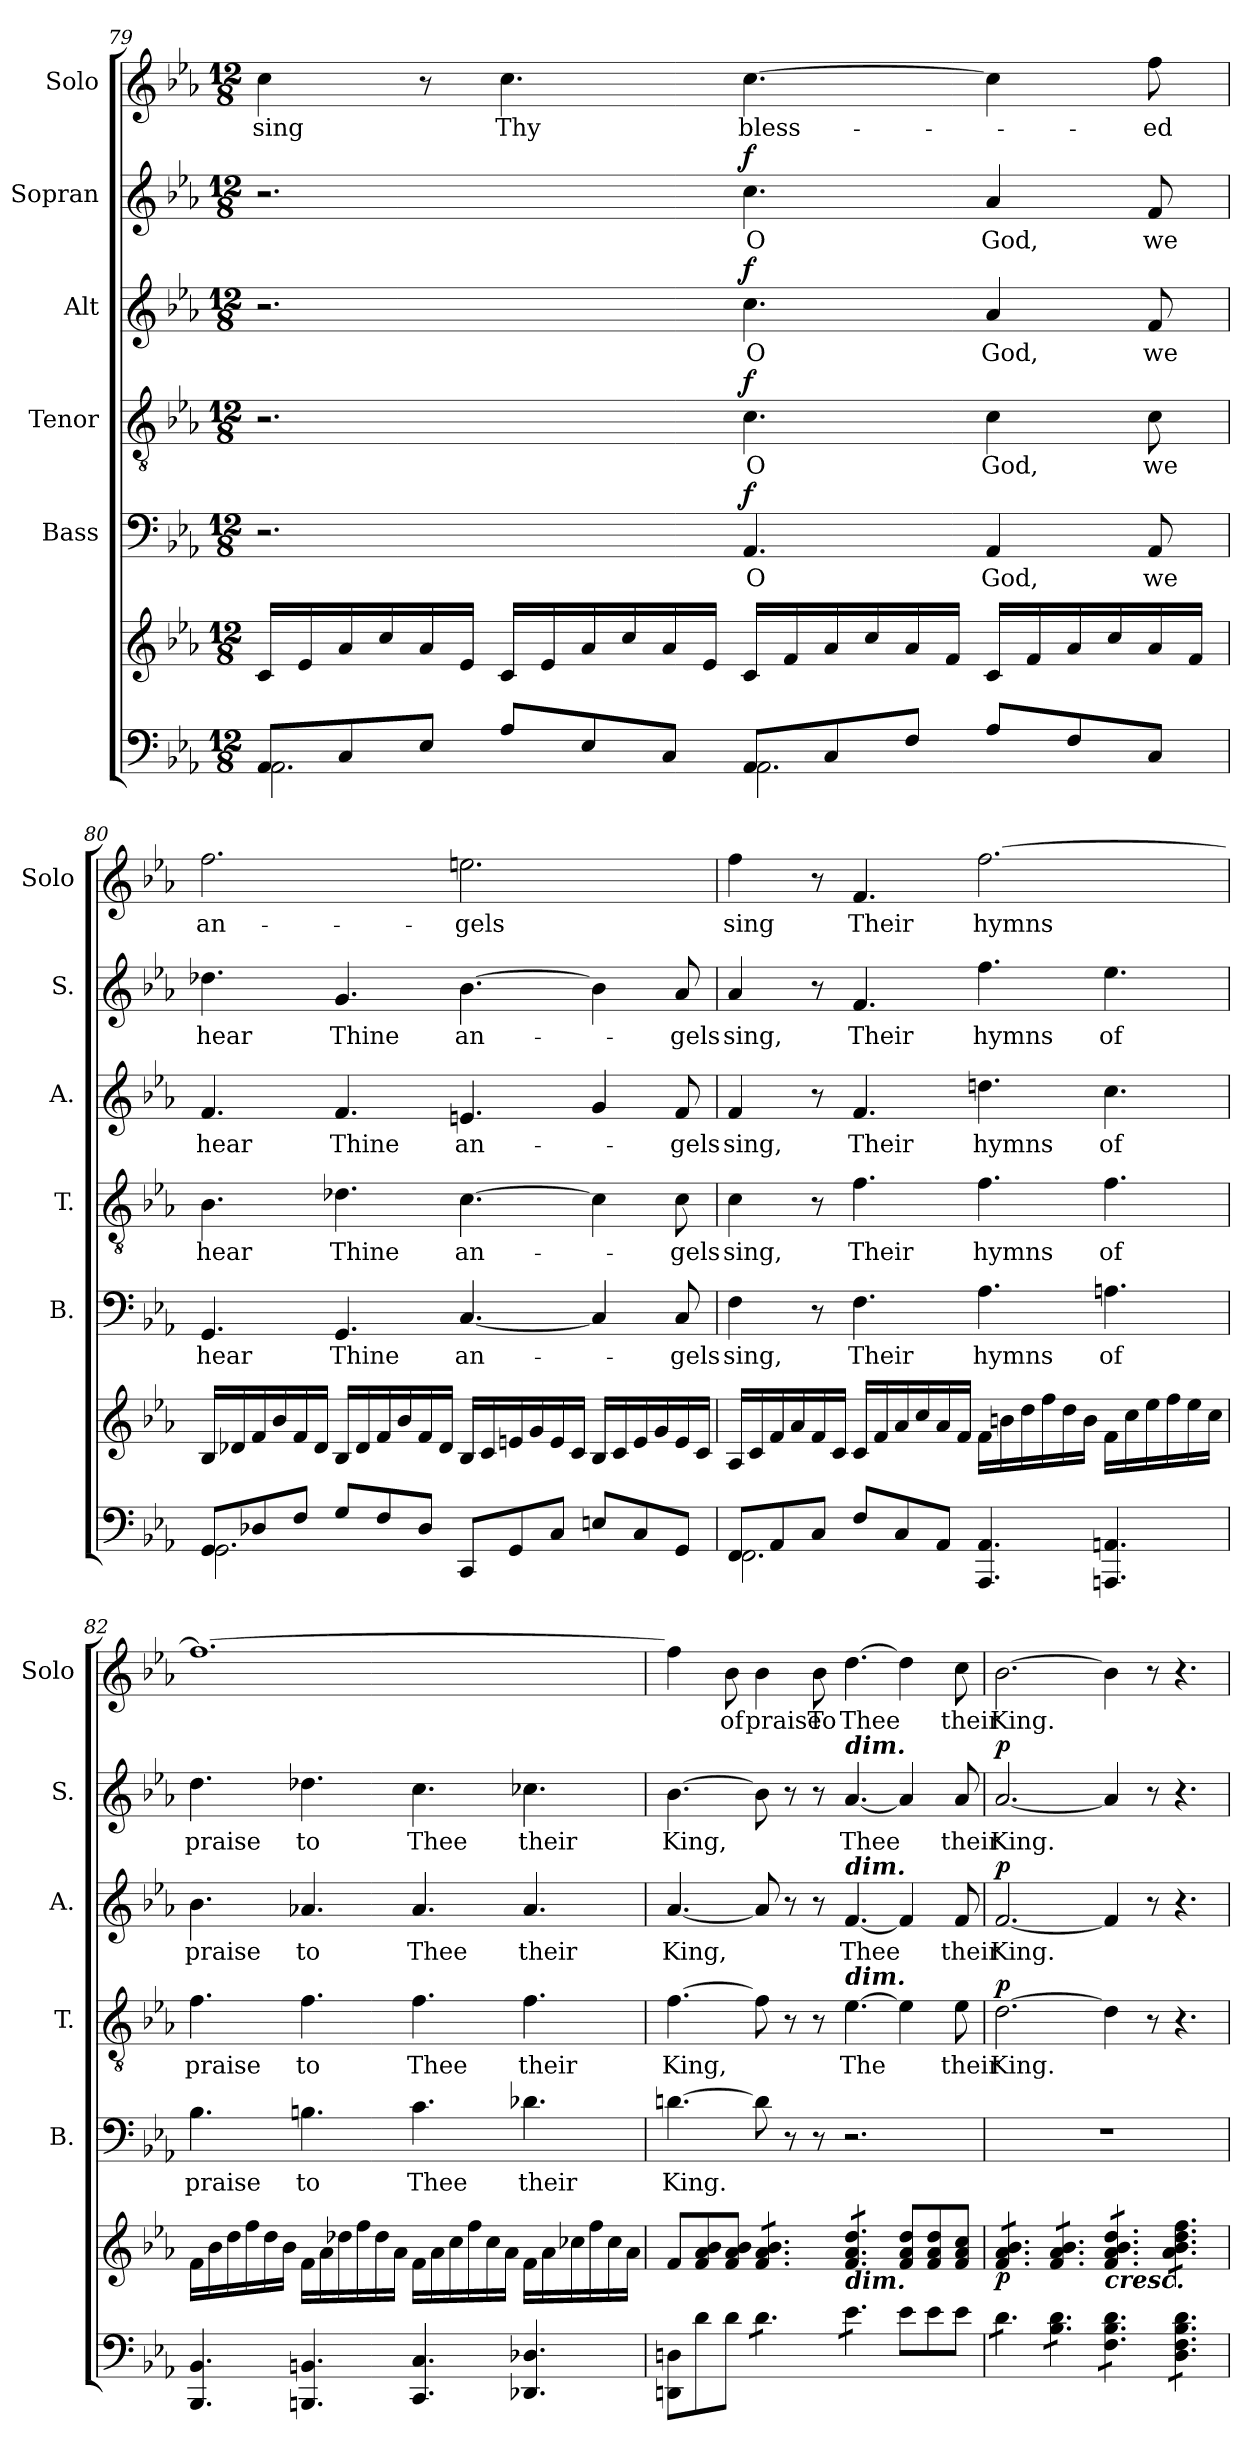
**kern	**kern	**dynam	**kern	**text	**dynam	**kern	**text	**dynam	**kern	**text	**dynam	**kern	**text	**dynam	**kern	**text
*part6	*part6	*part6	*part5	*part5	*part5	*part4	*part4	*part4	*part3	*part3	*part3	*part2	*part2	*part2	*part1	*part1
*staff7	*staff6	*staff6/7	*staff5	*staff5	*staff5	*staff4	*staff4	*staff4	*staff3	*staff3	*staff3	*staff2	*staff2	*staff2	*staff1	*staff1
*	*	*	*I"Bass	*	*	*I"Tenor	*	*	*I"Alt	*	*	*I"Sopran	*	*	*I"Solo	*
*	*	*	*I'B.	*	*	*I'T.	*	*	*I'A.	*	*	*I'S.	*	*	*I'Solo	*
!!LO:PB:g=z
*clefF4	*clefG2	*	*clefF4	*	*	*clefGv2	*	*	*clefG2	*	*	*clefG2	*	*	*clefG2	*
*k[b-e-a-]	*k[b-e-a-]	*	*k[b-e-a-]	*	*	*k[b-e-a-]	*	*	*k[b-e-a-]	*	*	*k[b-e-a-]	*	*	*k[b-e-a-]	*
*E-:	*E-:	*	*E-:	*	*	*E-:	*	*	*E-:	*	*	*E-:	*	*	*E-:	*
*M12/8	*M12/8	*	*M12/8	*	*	*M12/8	*	*	*M12/8	*	*	*M12/8	*	*	*M12/8	*
=79	=79	=79	=79	=79	=79	=79	=79	=79	=79	=79	=79	=79	=79	=79	=79	=79
*^	*	*	*	*	*	*	*	*	*	*	*	*	*	*	*	*
!	!	!	!	!	!	!	!	!	!	!	!	!	!	!	!	!	!LO:LY:b
8AA-/L	2.AA-\	16c/LL	.	2.r	.	.	2.r	.	.	2.r	.	.	2.r	.	.	4cc\	sing
.	.	16e-/	.	.	.	.	.	.	.	.	.	.	.	.	.	.	.
8C/	.	16a-/	.	.	.	.	.	.	.	.	.	.	.	.	.	.	.
.	.	16cc/	.	.	.	.	.	.	.	.	.	.	.	.	.	.	.
8E-/J	.	16a-/	.	.	.	.	.	.	.	.	.	.	.	.	.	8r	.
.	.	16e-/JJ	.	.	.	.	.	.	.	.	.	.	.	.	.	.	.
!	!	!	!	!	!	!	!	!	!	!	!	!	!	!	!	!	!LO:LY:b
8A-/L	.	16c/LL	.	.	.	.	.	.	.	.	.	.	.	.	.	4.cc\	Thy
.	.	16e-/	.	.	.	.	.	.	.	.	.	.	.	.	.	.	.
8E-/	.	16a-/	.	.	.	.	.	.	.	.	.	.	.	.	.	.	.
.	.	16cc/	.	.	.	.	.	.	.	.	.	.	.	.	.	.	.
8C/J	.	16a-/	.	.	.	.	.	.	.	.	.	.	.	.	.	.	.
.	.	16e-/JJ	.	.	.	.	.	.	.	.	.	.	.	.	.	.	.
!	!	!	!	!	!LO:LY:b	!LO:DY:a	!	!LO:LY:b	!LO:DY:a	!	!LO:LY:b	!LO:DY:a	!	!LO:LY:b	!LO:DY:a	!	!LO:LY:b
8AA-/L	2.AA-\	16c/LL	.	4.AA-/	O	f	4.c\	O	f	4.cc\	O	f	4.cc\	O	f	[4.cc\	bless-
.	.	16f/	.	.	.	.	.	.	.	.	.	.	.	.	.	.	.
8C/	.	16a-/	.	.	.	.	.	.	.	.	.	.	.	.	.	.	.
.	.	16cc/	.	.	.	.	.	.	.	.	.	.	.	.	.	.	.
8F/J	.	16a-/	.	.	.	.	.	.	.	.	.	.	.	.	.	.	.
.	.	16f/JJ	.	.	.	.	.	.	.	.	.	.	.	.	.	.	.
!	!	!	!	!	!LO:LY:b	!	!	!LO:LY:b	!	!	!LO:LY:b	!	!	!LO:LY:b	!	!	!
8A-/L	.	16c/LL	.	4AA-/	God,	.	4c\	God,	.	4a-/	God,	.	4a-/	God,	.	4cc\]	.
.	.	16f/	.	.	.	.	.	.	.	.	.	.	.	.	.	.	.
8F/	.	16a-/	.	.	.	.	.	.	.	.	.	.	.	.	.	.	.
.	.	16cc/	.	.	.	.	.	.	.	.	.	.	.	.	.	.	.
!	!	!	!	!	!LO:LY:b	!	!	!LO:LY:b	!	!	!LO:LY:b	!	!	!LO:LY:b	!	!	!LO:LY:b
8C/J	.	16a-/	.	8AA-/	we	.	8c\	we	.	8f/	we	.	8f/	we	.	8ff\	-ed
.	.	16f/JJ	.	.	.	.	.	.	.	.	.	.	.	.	.	.	.
=80	=80	=80	=80	=80	=80	=80	=80	=80	=80	=80	=80	=80	=80	=80	=80	=80	=80
!	!	!	!	!	!LO:LY:b	!	!	!LO:LY:b	!	!	!LO:LY:b	!	!	!LO:LY:b	!	!	!LO:LY:b
8GG/L	2.GG\	16B-/LL	.	4.GG/	hear	.	4.B-\	hear	.	4.f/	hear	.	4.dd-X\	hear	.	2.ff\	an-
.	.	16d-X/	.	.	.	.	.	.	.	.	.	.	.	.	.	.	.
8D-X/	.	16f/	.	.	.	.	.	.	.	.	.	.	.	.	.	.	.
.	.	16b-/	.	.	.	.	.	.	.	.	.	.	.	.	.	.	.
8F/J	.	16f/	.	.	.	.	.	.	.	.	.	.	.	.	.	.	.
.	.	16d-/JJ	.	.	.	.	.	.	.	.	.	.	.	.	.	.	.
!	!	!	!	!	!LO:LY:b	!	!	!LO:LY:b	!	!	!LO:LY:b	!	!	!LO:LY:b	!	!	!
8G/L	.	16B-/LL	.	4.GG/	Thine	.	4.d-X\	Thine	.	4.f/	Thine	.	4.g/	Thine	.	.	.
.	.	16d-/	.	.	.	.	.	.	.	.	.	.	.	.	.	.	.
8F/	.	16f/	.	.	.	.	.	.	.	.	.	.	.	.	.	.	.
.	.	16b-/	.	.	.	.	.	.	.	.	.	.	.	.	.	.	.
8D-/J	.	16f/	.	.	.	.	.	.	.	.	.	.	.	.	.	.	.
.	.	16d-/JJ	.	.	.	.	.	.	.	.	.	.	.	.	.	.	.
!	!	!	!	!	!LO:LY:b	!	!	!LO:LY:b	!	!	!LO:LY:b	!	!	!LO:LY:b	!	!	!LO:LY:b
8CC/L	2.ryy	16B-/LL	.	[4.C/	an-	.	[4.c\	an-	.	4.en/	an-	.	[4.b-\	an-	.	2.een\	-gels
.	.	16c/	.	.	.	.	.	.	.	.	.	.	.	.	.	.	.
8GG/	.	16en/	.	.	.	.	.	.	.	.	.	.	.	.	.	.	.
.	.	16g/	.	.	.	.	.	.	.	.	.	.	.	.	.	.	.
8C/J	.	16e/	.	.	.	.	.	.	.	.	.	.	.	.	.	.	.
.	.	16c/JJ	.	.	.	.	.	.	.	.	.	.	.	.	.	.	.
8En/L	.	16B-/LL	.	4C/]	.	.	4c\]	.	.	4g/	.	.	4b-\]	.	.	.	.
.	.	16c/	.	.	.	.	.	.	.	.	.	.	.	.	.	.	.
8C/	.	16e/	.	.	.	.	.	.	.	.	.	.	.	.	.	.	.
.	.	16g/	.	.	.	.	.	.	.	.	.	.	.	.	.	.	.
!	!	!	!	!	!LO:LY:b	!	!	!LO:LY:b	!	!	!LO:LY:b	!	!	!LO:LY:b	!	!	!
8GG/J	.	16e/	.	8C/	-gels	.	8c\	-gels	.	8f/	-gels	.	8a-/	-gels	.	.	.
.	.	16c/JJ	.	.	.	.	.	.	.	.	.	.	.	.	.	.	.
=81	=81	=81	=81	=81	=81	=81	=81	=81	=81	=81	=81	=81	=81	=81	=81	=81	=81
!	!	!	!	!	!LO:LY:b	!	!	!LO:LY:b	!	!	!LO:LY:b	!	!	!LO:LY:b	!	!	!LO:LY:b
8FF/L	2.FF\	16A-/LL	.	4F\	sing,	.	4c\	sing,	.	4f/	sing,	.	4a-/	sing,	.	4ff\	sing
.	.	16c/	.	.	.	.	.	.	.	.	.	.	.	.	.	.	.
8AA-/	.	16f/	.	.	.	.	.	.	.	.	.	.	.	.	.	.	.
.	.	16a-/	.	.	.	.	.	.	.	.	.	.	.	.	.	.	.
8C/J	.	16f/	.	8r	.	.	8r	.	.	8r	.	.	8r	.	.	8r	.
.	.	16c/JJ	.	.	.	.	.	.	.	.	.	.	.	.	.	.	.
!	!	!	!	!	!LO:LY:b	!	!	!LO:LY:b	!	!	!LO:LY:b	!	!	!LO:LY:b	!	!	!LO:LY:b
8F/L	.	16c/LL	.	4.F\	Their	.	4.f\	Their	.	4.f/	Their	.	4.f/	Their	.	4.f/	Their
.	.	16f/	.	.	.	.	.	.	.	.	.	.	.	.	.	.	.
8C/	.	16a-/	.	.	.	.	.	.	.	.	.	.	.	.	.	.	.
.	.	16cc/	.	.	.	.	.	.	.	.	.	.	.	.	.	.	.
8AA-/J	.	16a-/	.	.	.	.	.	.	.	.	.	.	.	.	.	.	.
.	.	16f/JJ	.	.	.	.	.	.	.	.	.	.	.	.	.	.	.
!	!	!	!	!	!LO:LY:b	!	!	!LO:LY:b	!	!	!LO:LY:b	!	!	!LO:LY:b	!	!	!LO:LY:b
4.AAA-/ 4.AA-/	2.ryy	16f\LL	.	4.A-\	hymns	.	4.f\	hymns	.	4.ddn\	hymns	.	4.ff\	hymns	.	[2.ff\	hymns
.	.	16bn\	.	.	.	.	.	.	.	.	.	.	.	.	.	.	.
.	.	16dd\	.	.	.	.	.	.	.	.	.	.	.	.	.	.	.
.	.	16ff\	.	.	.	.	.	.	.	.	.	.	.	.	.	.	.
.	.	16dd\	.	.	.	.	.	.	.	.	.	.	.	.	.	.	.
.	.	16b\JJ	.	.	.	.	.	.	.	.	.	.	.	.	.	.	.
!	!	!	!	!	!LO:LY:b	!	!	!LO:LY:b	!	!	!LO:LY:b	!	!	!LO:LY:b	!	!	!
4.AAAn/ 4.AAn/	.	16f\LL	.	4.An\	of	.	4.f\	of	.	4.cc\	of	.	4.ee-\	of	.	.	.
.	.	16cc\	.	.	.	.	.	.	.	.	.	.	.	.	.	.	.
.	.	16ee-\	.	.	.	.	.	.	.	.	.	.	.	.	.	.	.
.	.	16ff\	.	.	.	.	.	.	.	.	.	.	.	.	.	.	.
.	.	16ee-\	.	.	.	.	.	.	.	.	.	.	.	.	.	.	.
.	.	16cc\JJ	.	.	.	.	.	.	.	.	.	.	.	.	.	.	.
*v	*v	*	*	*	*	*	*	*	*	*	*	*	*	*	*	*	*
!!LO:LB:g=z
=82	=82	=82	=82	=82	=82	=82	=82	=82	=82	=82	=82	=82	=82	=82	=82	=82
!	!	!	!	!LO:LY:b	!	!	!LO:LY:b	!	!	!LO:LY:b	!	!	!LO:LY:b	!	!	!
4.BBB-/ 4.BB-/	16f\LL	.	4.B-\	praise	.	4.f\	praise	.	4.b-\	praise	.	4.dd\	praise	.	1.ff_	.
.	16b-\	.	.	.	.	.	.	.	.	.	.	.	.	.	.	.
.	16dd\	.	.	.	.	.	.	.	.	.	.	.	.	.	.	.
.	16ff\	.	.	.	.	.	.	.	.	.	.	.	.	.	.	.
.	16dd\	.	.	.	.	.	.	.	.	.	.	.	.	.	.	.
.	16b-\JJ	.	.	.	.	.	.	.	.	.	.	.	.	.	.	.
!	!	!	!	!LO:LY:b	!	!	!LO:LY:b	!	!	!LO:LY:b	!	!	!LO:LY:b	!	!	!
4.BBBn/ 4.BBn/	16f\LL	.	4.Bn\	to	.	4.f\	to	.	4.a-X/	to	.	4.dd-X\	to	.	.	.
.	16a-\	.	.	.	.	.	.	.	.	.	.	.	.	.	.	.
.	16dd-X\	.	.	.	.	.	.	.	.	.	.	.	.	.	.	.
.	16ff\	.	.	.	.	.	.	.	.	.	.	.	.	.	.	.
.	16dd-\	.	.	.	.	.	.	.	.	.	.	.	.	.	.	.
.	16a-\JJ	.	.	.	.	.	.	.	.	.	.	.	.	.	.	.
!	!	!	!	!LO:LY:b	!	!	!LO:LY:b	!	!	!LO:LY:b	!	!	!LO:LY:b	!	!	!
4.CC/ 4.C/	16f\LL	.	4.c\	Thee	.	4.f\	Thee	.	4.a-/	Thee	.	4.cc\	Thee	.	.	.
.	16a-\	.	.	.	.	.	.	.	.	.	.	.	.	.	.	.
.	16cc\	.	.	.	.	.	.	.	.	.	.	.	.	.	.	.
.	16ff\	.	.	.	.	.	.	.	.	.	.	.	.	.	.	.
.	16cc\	.	.	.	.	.	.	.	.	.	.	.	.	.	.	.
.	16a-\JJ	.	.	.	.	.	.	.	.	.	.	.	.	.	.	.
!	!	!	!	!LO:LY:b	!	!	!LO:LY:b	!	!	!LO:LY:b	!	!	!LO:LY:b	!	!	!
4.DD-X/ 4.D-X/	16f\LL	.	4.d-X\	their	.	4.f\	their	.	4.a-/	their	.	4.cc-X\	their	.	.	.
.	16a-\	.	.	.	.	.	.	.	.	.	.	.	.	.	.	.
.	16cc-X\	.	.	.	.	.	.	.	.	.	.	.	.	.	.	.
.	16ff\	.	.	.	.	.	.	.	.	.	.	.	.	.	.	.
.	16cc-\	.	.	.	.	.	.	.	.	.	.	.	.	.	.	.
.	16a-\JJ	.	.	.	.	.	.	.	.	.	.	.	.	.	.	.
=83	=83	=83	=83	=83	=83	=83	=83	=83	=83	=83	=83	=83	=83	=83	=83	=83
!	!	!	!	!LO:LY:b	!	!	!LO:LY:b	!	!	!LO:LY:b	!	!	!LO:LY:b	!	!	!
8DDn\ 8Dn\L	8f/L	.	[4.dn\	King.	.	[4.f\	King,	.	[4.a-/	King,	.	[4.b-\	King,	.	4ff\]	.
8d\	8f/ 8a-/ 8b-/	.	.	.	.	.	.	.	.	.	.	.	.	.	.	.
!	!	!	!	!	!	!	!	!	!	!	!	!	!	!	!	!LO:LY:b
8d\J	8f/ 8a-/ 8b-/J	.	.	.	.	.	.	.	.	.	.	.	.	.	8b-\	of
!	!	!	!	!	!	!	!	!	!	!	!	!	!	!	!	!LO:LY:b
*tremolo	*	*	*	*	*	*	*	*	*	*	*	*	*	*	*	*
*	*tremolo	*	*	*	*	*	*	*	*	*	*	*	*	*	*	*
8d\L	8f/ 8a-/ 8b-/L	.	8d\]	.	.	8f\]	.	.	8a-/]	.	.	8b-\]	.	.	4b-\	praise
8d\	8f/ 8a-/ 8b-/	.	8r	.	.	8r	.	.	8r	.	.	8r	.	.	.	.
!	!	!	!	!	!	!	!	!	!	!	!	!	!	!	!	!LO:LY:b
8d\J	8f/ 8a-/ 8b-/J	.	8r	.	.	8r	.	.	8r	.	.	8r	.	.	8b-\	To
!	!	!	!	!	!	!	!	!	!	!	!	!LO:TX:a:Bi:t=dim.	!	!	!	!
!	!	!	!	!	!	!	!	!	!LO:TX:a:Bi:t=dim.	!	!	!	!	!	!	!
!	!	!	!	!	!	!LO:TX:a:Bi:t=dim.	!	!	!	!	!	!	!	!	!	!
!	!LO:TX:b:Bi:t=dim.	!	!	!	!	!	!	!	!	!	!	!	!	!	!	!
!	!	!	!	!	!	!	!LO:LY:b	!	!	!LO:LY:b	!	!	!LO:LY:b	!	!	!LO:LY:b
8e-\L	8f/ 8a-/ 8dd/L	.	2.r	.	.	[4.e-\	The	.	[4.f/	Thee	.	[4.a-/	Thee	.	[4.dd\	Thee
8e-\	8f/ 8a-/ 8dd/	.	.	.	.	.	.	.	.	.	.	.	.	.	.	.
8e-\J	8f/ 8a-/ 8dd/J	.	.	.	.	.	.	.	.	.	.	.	.	.	.	.
*	*Xtremolo	*	*	*	*	*	*	*	*	*	*	*	*	*	*	*
*Xtremolo	*	*	*	*	*	*	*	*	*	*	*	*	*	*	*	*
8e-\L	8f/ 8a-/ 8dd/L	.	.	.	.	4e-\]	.	.	4f/]	.	.	4a-/]	.	.	4dd\]	.
8e-\	8f/ 8a-/ 8dd/	.	.	.	.	.	.	.	.	.	.	.	.	.	.	.
!	!	!	!	!	!	!	!LO:LY:b	!	!	!LO:LY:b	!	!	!LO:LY:b	!	!	!LO:LY:b
8e-\J	8f/ 8a-/ 8cc/J	.	.	.	.	8e-\	their	.	8f/	their	.	8a-/	their	.	8cc\	their
=84	=84	=84	=84	=84	=84	=84	=84	=84	=84	=84	=84	=84	=84	=84	=84	=84
!	!	!LO:DY:b	!	!	!	!	!LO:LY:b	!LO:DY:a	!	!LO:LY:b	!LO:DY:a	!	!LO:LY:b	!LO:DY:a	!	!LO:LY:b
*tremolo	*	*	*	*	*	*	*	*	*	*	*	*	*	*	*	*
*	*tremolo	*	*	*	*	*	*	*	*	*	*	*	*	*	*	*
8d\L	8f/ 8a-/ 8b-/L	p	1.r	.	.	[2.d\	King.	p	[2.f/	King.	p	[2.a-/	King.	p	[2.b-\	King.
8d\	8f/ 8a-/ 8b-/	.	.	.	.	.	.	.	.	.	.	.	.	.	.	.
8d\J	8f/ 8a-/ 8b-/J	.	.	.	.	.	.	.	.	.	.	.	.	.	.	.
8B-\ 8d\L	8f/ 8a-/ 8b-/L	.	.	.	.	.	.	.	.	.	.	.	.	.	.	.
8B-\ 8d\	8f/ 8a-/ 8b-/	.	.	.	.	.	.	.	.	.	.	.	.	.	.	.
8B-\ 8d\J	8f/ 8a-/ 8b-/J	.	.	.	.	.	.	.	.	.	.	.	.	.	.	.
!	!LO:TX:b:Bi:t=cresc.	!	!	!	!	!	!	!	!	!	!	!	!	!	!	!
8F\ 8B-\ 8d\L	8f/ 8a-/ 8b-/ 8dd/L	.	.	.	.	4d\]	.	.	4f/]	.	.	4a-/]	.	.	4b-\]	.
8F\ 8B-\ 8d\	8f/ 8a-/ 8b-/ 8dd/	.	.	.	.	.	.	.	.	.	.	.	.	.	.	.
8F\ 8B-\ 8d\J	8f/ 8a-/ 8b-/ 8dd/J	.	.	.	.	8r	.	.	8r	.	.	8r	.	.	8r	.
8D\ 8F\ 8B-\ 8d\L	8a-\ 8b-\ 8dd\ 8ff\L	.	.	.	.	4.r	.	.	4.r	.	.	4.r	.	.	4.r	.
8D\ 8F\ 8B-\ 8d\	8a-\ 8b-\ 8dd\ 8ff\	.	.	.	.	.	.	.	.	.	.	.	.	.	.	.
8D\ 8F\ 8B-\ 8d\J	8a-\ 8b-\ 8dd\ 8ff\J	.	.	.	.	.	.	.	.	.	.	.	.	.	.	.
*	*Xtremolo	*	*	*	*	*	*	*	*	*	*	*	*	*	*	*
*Xtremolo	*	*	*	*	*	*	*	*	*	*	*	*	*	*	*	*
=	=	=	=	=	=	=	=	=	=	=	=	=	=	=	=	=
*-	*-	*-	*-	*-	*-	*-	*-	*-	*-	*-	*-	*-	*-	*-	*-	*-
